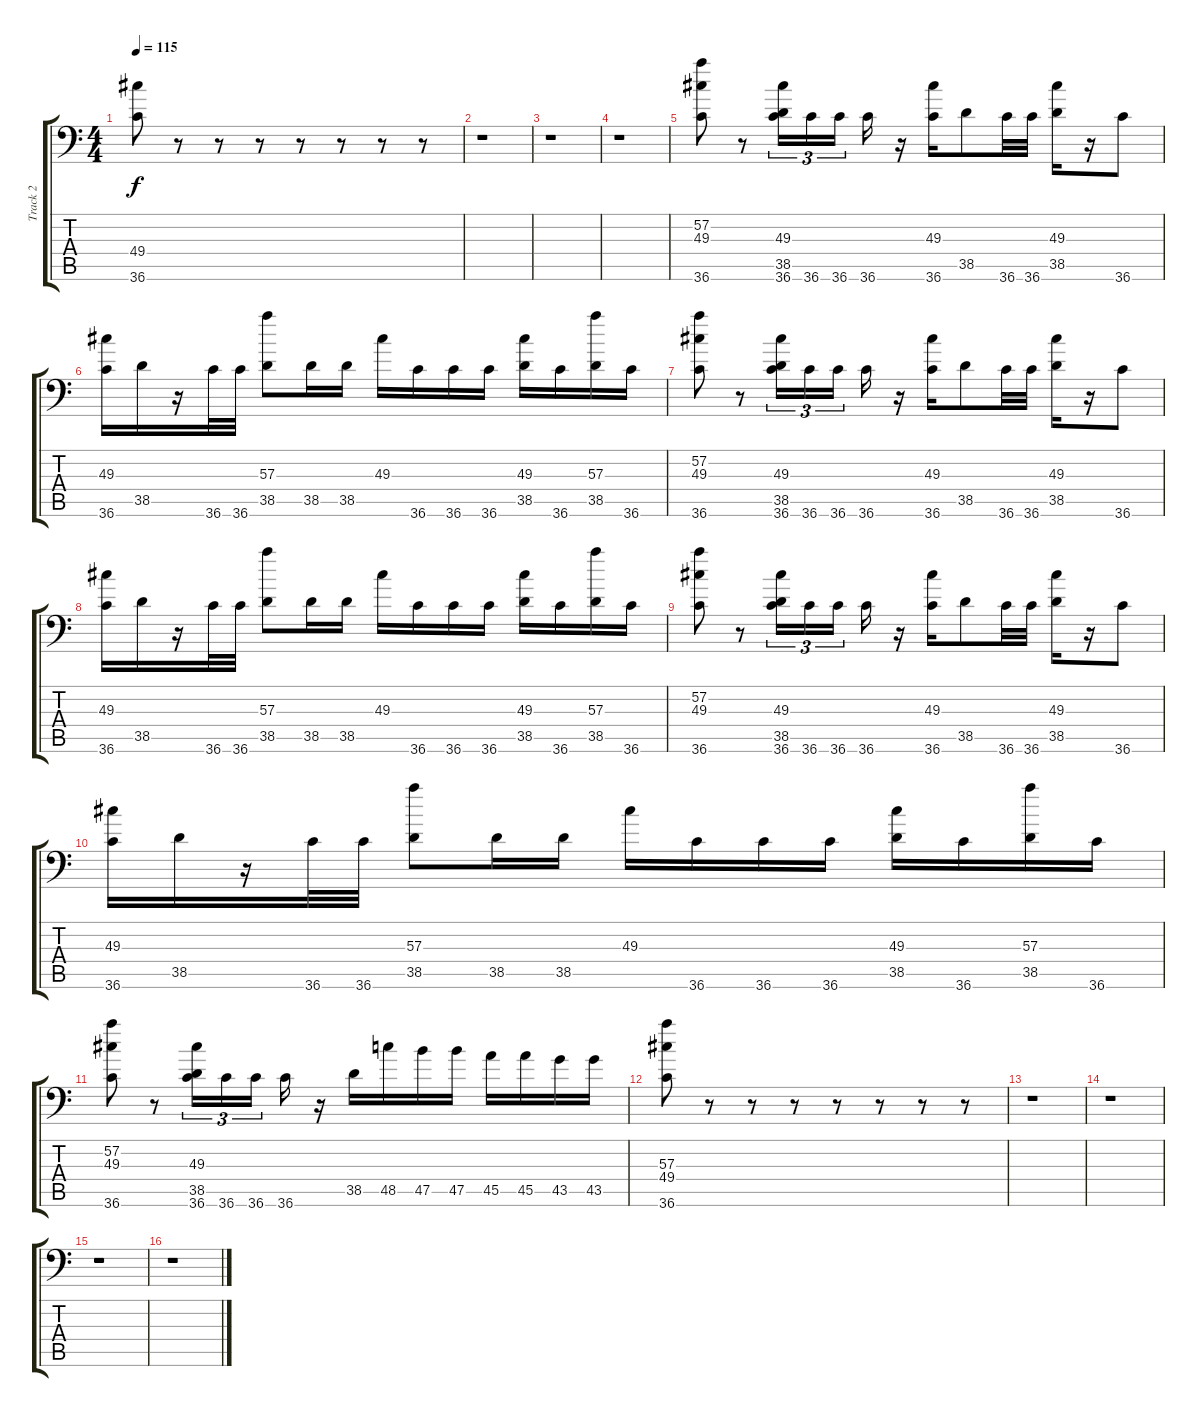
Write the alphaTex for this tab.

\track ("Track 2" "Track 2") {instrument acousticgrandpiano}
\staff {score tabs}
\tuning (C-1 C-1 C-1 C-1 C-1 C-1) {hide}
\ts (4 4)
\tempo 115
\clef f4
\ks c
(49.4 36.6).8{dy f} r.8 r.8 r.8 r.8 r.8 r.8 r.8 |
r.1 |
r.1 |
r.1 |
(57.2 49.3 36.6).8 r.8 (49.3 38.5 36.6).16{tu (3 2)} 36.6.16{tu (3 2)} 36.6.16{tu (3 2)} 36.6.16 r.16 (49.3 36.6).16 38.5.8 36.6.32 36.6.32 (49.3 38.5).16 r.16 36.6.8 |
(49.3 36.6).16 38.5.16 r.16 36.6.32 36.6.32 (57.3 38.5).8 38.5.16 38.5.16 49.3.16 36.6.16 36.6.16 36.6.16 (49.3 38.5).16 36.6.16 (57.3 38.5).16 36.6.16 |
(57.2 49.3 36.6).8 r.8 (49.3 38.5 36.6).16{tu (3 2)} 36.6.16{tu (3 2)} 36.6.16{tu (3 2)} 36.6.16 r.16 (49.3 36.6).16 38.5.8 36.6.32 36.6.32 (49.3 38.5).16 r.16 36.6.8 |
(49.3 36.6).16 38.5.16 r.16 36.6.32 36.6.32 (57.3 38.5).8 38.5.16 38.5.16 49.3.16 36.6.16 36.6.16 36.6.16 (49.3 38.5).16 36.6.16 (57.3 38.5).16 36.6.16 |
(57.2 49.3 36.6).8 r.8 (49.3 38.5 36.6).16{tu (3 2)} 36.6.16{tu (3 2)} 36.6.16{tu (3 2)} 36.6.16 r.16 (49.3 36.6).16 38.5.8 36.6.32 36.6.32 (49.3 38.5).16 r.16 36.6.8 |
(49.3 36.6).16 38.5.16 r.16 36.6.32 36.6.32 (57.3 38.5).8 38.5.16 38.5.16 49.3.16 36.6.16 36.6.16 36.6.16 (49.3 38.5).16 36.6.16 (57.3 38.5).16 36.6.16 |
(57.2 49.3 36.6).8 r.8 (49.3 38.5 36.6).16{tu (3 2)} 36.6.16{tu (3 2)} 36.6.16{tu (3 2)} 36.6.16 r.16 38.5.16 48.5.16 47.5.16 47.5.16 45.5.16 45.5.16 43.5.16 43.5.16 |
(57.3 49.4 36.6).8 r.8 r.8 r.8 r.8 r.8 r.8 r.8 |
r.1 |
r.1 |
r.1 |
r.1
